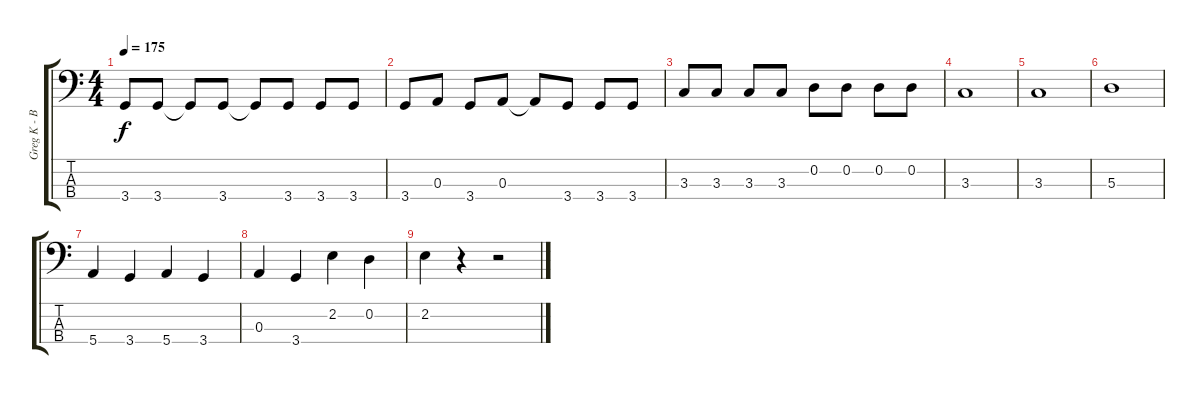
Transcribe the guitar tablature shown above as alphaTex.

\track ("Greg K - Bass" "Greg K - B") {instrument electricbasspick}
\staff {score tabs}
\tuning (G2 D2 A1 E1) {hide}
\ts (4 4)
\tempo 175
\clef f4
\ks c
3.4.8{dy f} 3.4.8 3.4{t}.8 3.4.8 3.4{t}.8 3.4.8 3.4.8 3.4.8 |
3.4.8 0.3.8 3.4.8 0.3.8 0.3{t}.8 3.4.8 3.4.8 3.4.8 |
3.3.8 3.3.8 3.3.8 3.3.8 0.2.8 0.2.8 0.2.8 0.2.8 |
3.3.1 |
3.3.1 |
5.3.1 |
5.4.4 3.4.4 5.4.4 3.4.4 |
0.3.4 3.4.4 2.2.4 0.2.4 |
2.2.4 r.4 r.2
